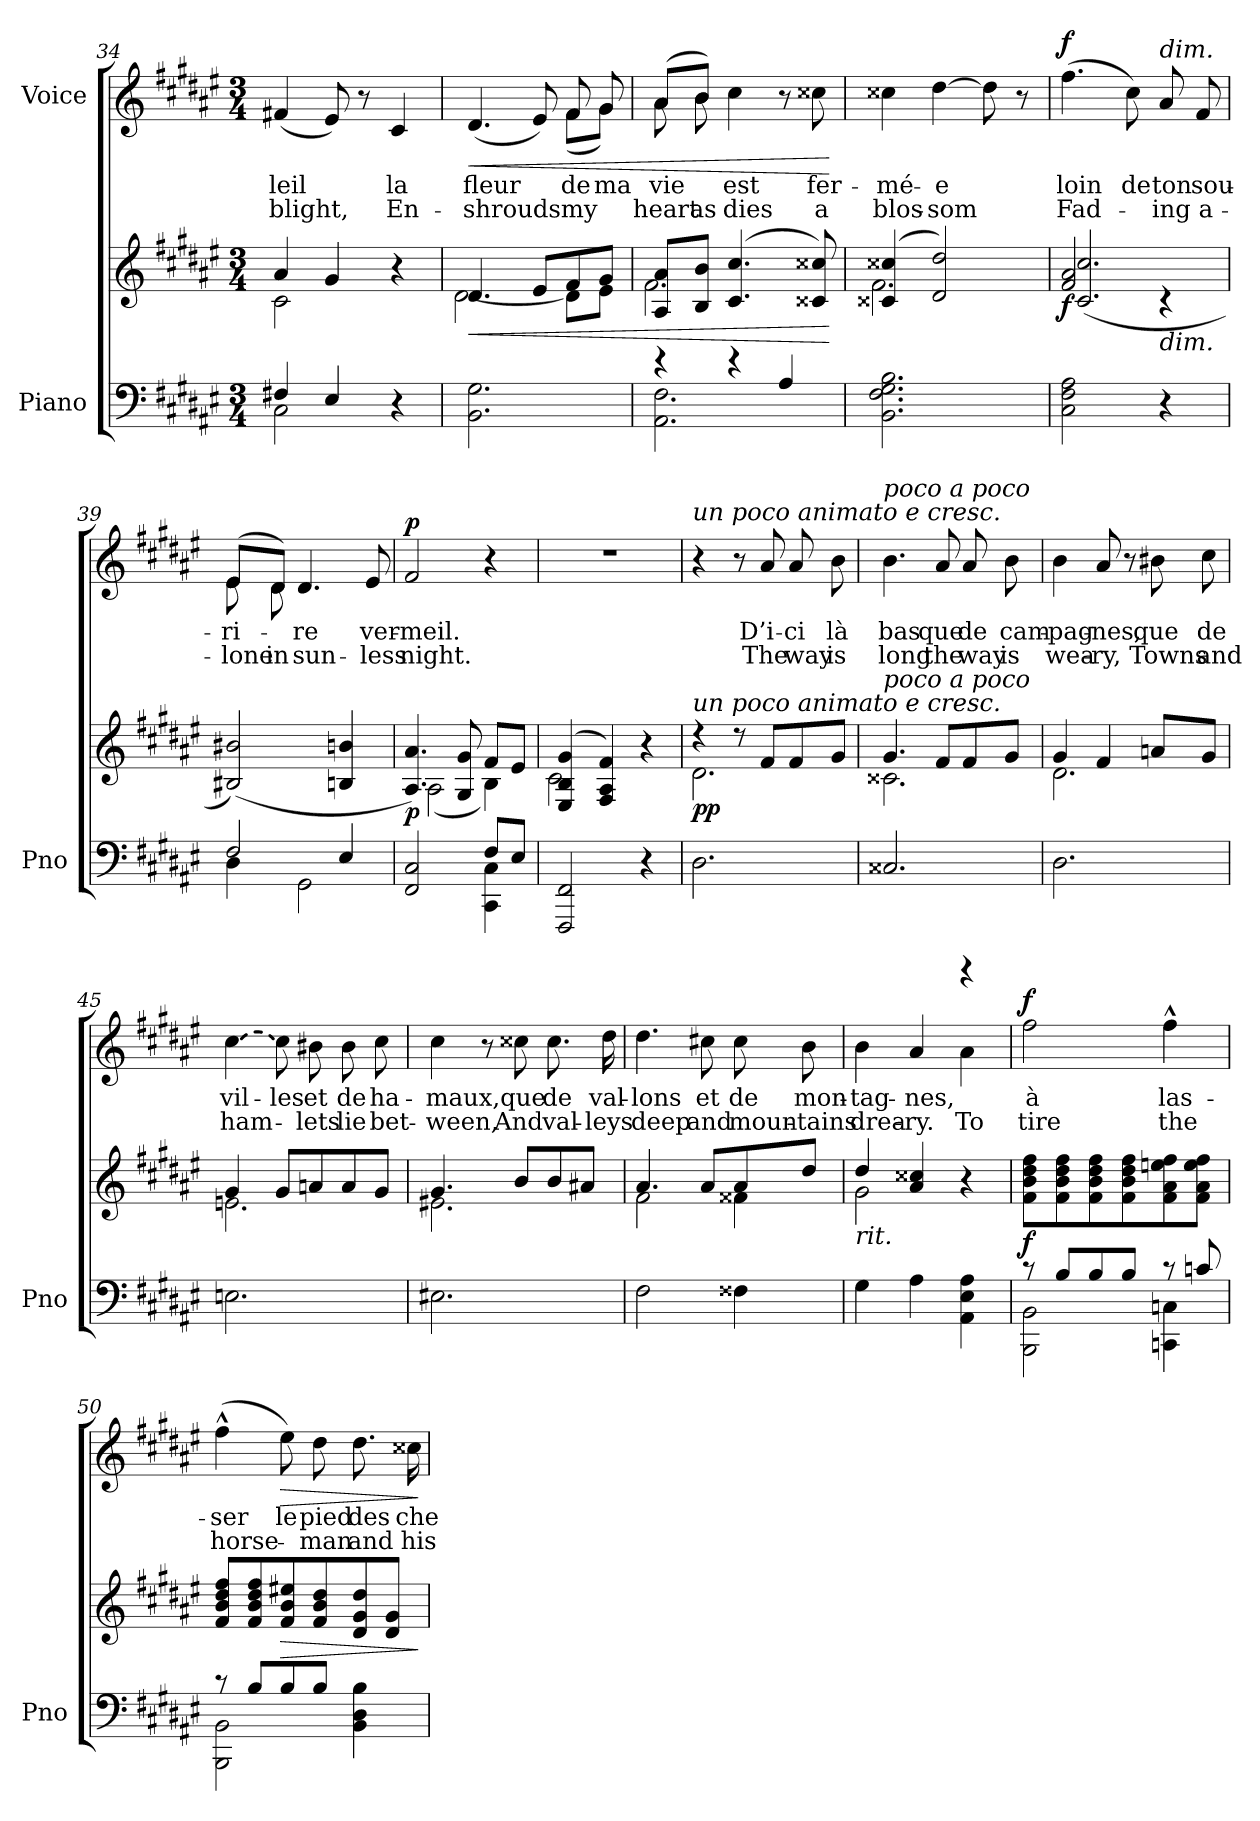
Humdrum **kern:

**kern	**kern	**dynam	**kern	**text	**text	**dynam
*part2	*part2	*part2	*part1	*part1	*part1	*part1
*staff3	*staff2	*staff2/3	*staff1	*staff1	*staff1	*staff1
*I"Piano	*	*	*I"Voice	*	*	*
*I'Pno	*	*	*	*	*	*
*clefF4	*clefG2	*	*clefG2	*	*	*
*k[f#c#g#d#a#e#]	*k[f#c#g#d#a#e#]	*	*k[f#c#g#d#a#e#]	*	*	*
*M3/4	*M3/4	*	*M3/4	*	*	*
=34	=34	=34	=34	=34	=34	=34
*^	*^	*	*	*	*	*
!	!	!	!	!	!	!LO:LY:b	!LO:LY:b	!
4F#X/	2C#\	4a#/	2c#\	.	(4f#X/	-leil	blight,	.
4E#/	.	4g#/	.	.	8e#/)	.	.	.
.	.	.	.	.	8r	.	.	.
!	!	!	!	!	!	!LO:LY:b	!LO:LY:b	!
4r	4ryy	4r	4ryy	.	4c#/	la	En-	.
=35	=35	=35	=35	=35	=35	=35	=35	=35
!	!	!	!	!LO:HP:b	!	!LO:LY:b	!LO:LY:b	!LO:HP:b
*v	*v	*	*	*	*^	*	*	*
2.BB\ 2.G#\	4.d#/	[2d#\	<	(4.d#/	2ryy	fleur	-shrouds	<
.	8e#/L	.	.	8e#/)	.	.	.	.
!	!	!	!	!	!	!LO:LY:b	!LO:LY:b	!
.	8f#/	8d#\L]	.	8f#/	(8f#\L	de	my	.
!	!	!	!	!	!	!LO:LY:b	!	!
.	8g#/J	8e#\J	.	8g#/	8g#\J)	ma	.	.
=36	=36	=36	=36	=36	=36	=36	=36	=36
*^	*	*	*	*	*	*	*	*
!	!	!	!	!	!	!	!LO:LY:b	!LO:LY:b	!
4r	2.AA#\ 2.F#\	8A#/ 8a#/L	2.f#\	.	(8a#/L	8a#\	vie	heart	.
!	!	!	!	!	!	!	!	!LO:LY:b	!
.	.	8B/ 8b/J	.	.	8b/J)	8b\	.	as	.
!	!	!	!	!	!	!	!LO:LY:b	!LO:LY:b	!
4r	.	(4.c#/ 4.cc#/	.	.	4cc#\	2ryy	est	dies	.
4A#/	.	.	.	.	8r	.	.	.	.
!	!	!	!	!	!	!	!LO:LY:b	!LO:LY:b	!
.	.	8c##X/ 8cc##X/)	.	.	8cc##X\	.	fer-	a	.
*v	*v	*	*	*	*v	*v	*	*	*
*	*v	*v	*	*	*	*	*
.	.	[	.	.	.	[
=37	=37	=37	=37	=37	=37	=37
*	*^	*	*	*	*	*
!	!	!	!	!	!LO:LY:b	!LO:LY:b	!
2.BB\ 2.F#\ 2.G#\ 2.B\	(<4c##X/ 4cc##X/	2.f#\	.	4cc##X\	-mé-	blos-	.
!	!	!	!	!	!LO:LY:b	!LO:LY:b	!
.	2d#/ 2dd#/)	.	.	[4dd#\	-e	-som	.
.	.	.	.	8dd#\]	.	.	.
.	.	.	.	8r	.	.	.
!!LO:LB:g=z
=38	=38	=38	=38	=38	=38	=38	=38
!	!	!	!LO:DY:b	!	!LO:LY:b	!LO:LY:b	!LO:DY:a
2C#\ 2F#\ 2A#\	2f#/ 2a#/	(2.c#/ 2.cc#/	f	(4.ff#\	loin	Fad-	f
!	!	!	!	!	!LO:LY:b	!	!
.	.	.	.	8cc#\)	de	.	.
!	!	!	!	!LO:TX:a:i:t=dim.	!	!	!
!	!LO:TX:b:i:t=dim.	!	!	!	!	!	!
!	!	!	!	!	!LO:LY:b	!LO:LY:b	!
4r	4rc	.	.	8a#/	ton	-ing	.
!	!	!	!	!	!LO:LY:b	!LO:LY:b	!
.	.	.	.	8f#/	sou-	a-	.
*	*v	*v	*	*	*	*	*
=39	=39	=39	=39	=39	=39	=39
*^	*	*	*	*	*	*
!	!	!	!	!	!LO:LY:b	!LO:LY:b	!
*	*	*	*	*^	*	*	*
2F#/	4D#\	(2B#X/ 2b#X/)	.	(8e#/L	8e#\	-ri-	-lone	.
!	!	!	!	!	!	!	!LO:LY:b	!
.	.	.	.	8d#/J)	8d#\	.	in	.
!	!	!	!	!	!	!LO:LY:b	!LO:LY:b	!
.	2GG#\	.	.	4.d#/	2ryy	-re	sun-	.
4E#/	.	4Bn/ 4bn/	.	.	.	.	.	.
!	!	!	!	!	!	!LO:LY:b	!LO:LY:b	!
.	.	.	.	8e#/	.	ver-	-less	.
*	*	*	*	*v	*v	*	*	*
=40	=40	=40	=40	=40	=40	=40	=40
*	*	*^	*	*	*	*	*
!	!	!	!	!LO:DY:b	!	!LO:LY:b	!LO:LY:b	!LO:DY:a
2FF#/ 2C#/	2ryy	(<4.A#/ 4.a#/)	(>2A#\	p	2f#/	-meil.	night.	p
.	.	8G#/ 8g#/	.	.	.	.	.	.
8F#/L	4CC#\ 4C#\	8f#/L	4B\)	.	4r	.	.	.
8E#/J)	.	8e#/J	.	.	.	.	.	.
*v	*v	*	*	*	*	*	*	*
=41	=41	=41	=41	=41	=41	=41	=41
2FFF#/ 2FF#/	(<4E#/ 4B/ 4g#/	2c#\	.	2.r	.	.	.
.	4F#/ 4A#/ 4f#/)	.	.	.	.	.	.
4r	4r	4ryy	.	.	.	.	.
=42	=42	=42	=42	=42	=42	=42	=42
!	!	!	!	!LO:TX:a:i:t=un poco animato e cresc.	!	!	!
!	!LO:TX:a:i:t=un poco animato e cresc.	!	!	!	!	!	!
!	!	!	!LO:DY:b	!	!	!	!
2.D#\	4r	2.d#\	pp	4r	.	.	.
.	8r	.	.	8r	.	.	.
!	!	!	!	!	!LO:LY:b	!LO:LY:b	!
.	8f#/L	.	.	8a#/	D’i-	The	.
!	!	!	!	!	!LO:LY:b	!LO:LY:b	!
.	8f#/	.	.	8a#/	-ci	way	.
!	!	!	!	!	!LO:LY:b	!LO:LY:b	!
.	8g#/J	.	.	8b\	là	is	.
!!LO:LB:g=z
=43	=43	=43	=43	=43	=43	=43	=43
!	!	!	!	!LO:TX:a:i:t=poco a poco	!	!	!
!	!LO:TX:a:i:t=poco a poco	!	!	!	!	!	!
!	!	!	!	!	!LO:LY:b	!LO:LY:b	!
2.C##X/	4.g#/	2.c##X\	.	4.b\	bas	long	.
!	!	!	!	!	!LO:LY:b	!LO:LY:b	!
.	8f#/L	.	.	8a#/	que	the	.
!	!	!	!	!	!LO:LY:b	!LO:LY:b	!
.	8f#/	.	.	8a#/	de	way	.
!	!	!	!	!	!LO:LY:b	!LO:LY:b	!
.	8g#/J	.	.	8b\	cam-	is	.
=44	=44	=44	=44	=44	=44	=44	=44
!	!	!	!	!	!LO:LY:b	!LO:LY:b	!
2.D#\	4g#/	2.d#\	.	4b\	-pag-	wea-	.
!	!	!	!	!	!LO:LY:b	!LO:LY:b	!
.	4f#/	.	.	8a#/	-nes,	-ry,	.
.	.	.	.	8r	.	.	.
!	!	!	!	!	!LO:LY:b	!LO:LY:b	!
.	8an/L	.	.	8b#X\	que	Towns	.
!	!	!	!	!	!LO:LY:b	!LO:LY:b	!
.	8g#/J	.	.	8cc#\	de	and	.
=45	=45	=45	=45	=45	=45	=45	=45
!	!	!	!	!LO:T:dash	!LO:LY:b	!LO:LY:b	!
2.En\	4g#/	2.en\	.	[4cc#\	vil-	ham-	.
!	!	!	!	!	!LO:LY:b	!	!
.	8g#/L	.	.	8cc#\]	-les	.	.
!	!	!	!	!	!LO:LY:b	!LO:LY:b	!
.	8an/	.	.	8b#X\	et	-lets	.
!	!	!	!	!	!LO:LY:b	!LO:LY:b	!
.	8a/	.	.	8b#\	de	lie	.
!	!	!	!	!	!LO:LY:b	!LO:LY:b	!
.	8g#/J	.	.	8cc#\	ha-	bet-	.
=46	=46	=46	=46	=46	=46	=46	=46
!	!	!	!	!	!LO:LY:b	!LO:LY:b	!
2.E#X\	4.g#/	2.e#X\	.	4cc#\	-maux,	-ween,	.
.	.	.	.	8r	.	.	.
!	!	!	!	!	!LO:LY:b	!LO:LY:b	!
.	8b/L	.	.	8cc##X\	que	And	.
!	!	!	!	!	!LO:LY:b	!LO:LY:b	!
.	8b/	.	.	8.cc##\	de	val-	.
.	8a#X/J	.	.	.	.	.	.
!	!	!	!	!	!LO:LY:b	!LO:LY:b	!
.	.	.	.	16dd#\	val-	-leys	.
!!LO:LB:g=z
=47	=47	=47	=47	=47	=47	=47	=47
!	!	!	!	!	!LO:LY:b	!LO:LY:b	!
2F#\	4.a#/	2f#\	.	4.dd#\	-lons	deep	.
!	!	!	!	!	!LO:LY:b	!LO:LY:b	!
.	8a#/L	.	.	8cc#X\	et	and	.
!	!	!	!	!	!LO:LY:b	!LO:LY:b	!
4F##X\	8a#/	4f##X\	.	8cc#\	de	moun-	.
!	!	!	!	!	!LO:LY:b	!LO:LY:b	!
.	8dd#/J	.	.	8b\	mon-	-tains	.
=48	=48	=48	=48	=48	=48	=48	=48
!	!	!	!	!LO:TX:a:i:t=rit.	!	!	!
!	!LO:TX:b:i:t=rit.	!	!	!	!	!	!
!	!	!	!	!	!LO:LY:b	!LO:LY:b	!
*	*	*	*	*^	*	*	*
4G#\	4dd#/	2g#\	.	4b\	2ryy	-tag-	drea-	.
!	!	!	!	!	!	!LO:LY:b	!LO:LY:b	!
4A#\	4a#/ 4cc##X/	.	.	4a#/	.	-nes,	-ry.	.
!	!	!	!	!	!	!	!LO:LY:b	!
4AA#\ 4E#\ 4A#\	4r	4ryy	.	4a#\	4rbbb	.	To	.
=49	=49	=49	=49	=49	=49	=49	=49	=49
*^	*	*	*	*	*	*	*	*
!	!	!	!	!	!LO:TX:a:B:t=Tempo I	!	!	!	!
!	!	!	!	!	!LO:TX:a:i:t=e largamente	!	!	!	!
!	!	!	!	!LO:DY:b	!	!	!LO:LY:b	!LO:LY:b	!LO:DY:a
*	*	*v	*v	*	*	*	*	*	*
*	*	*	*	*v	*v	*	*	*
8r	2BBB\ 2BB\	8f#\ 8b\ 8dd#\ 8ff#\L	f	2ff#\	à	tire	f
8B/L	.	8f#\ 8b\ 8dd#\ 8ff#\	.	.	.	.	.
8B/	.	8f#\ 8b\ 8dd#\ 8ff#\	.	.	.	.	.
8B/J	.	8f#\ 8b\ 8dd#\ 8ff#\	.	.	.	.	.
!	!	!	!	!	!LO:LY:b	!LO:LY:b	!
8r	4CCn\ 4Cn\	8f#\ 8a#\ 8een\ 8ff#\	.	4ff#^^\	las-	the	.
8cn/	.	8f#\ 8a#\ 8ee\ 8ff#\J	.	.	.	.	.
=50	=50	=50	=50	=50	=50	=50	=50
!	!	!	!	!	!LO:LY:b	!LO:LY:b	!
8r	2BBB\ 2BB\	8f#/ 8b/ 8dd#/ 8ff#/L	.	(4ff#^^\	-ser	horse-	.
8B/L	.	8f#/ 8b/ 8dd#/ 8ff#/	.	.	.	.	.
!	!	!	!LO:HP:b	!	!LO:LY:b	!	!LO:HP:b
8B/	.	8f#/ 8b/ 8ee#X/	>	8ee#\)	le	.	>
!	!	!	!	!	!LO:LY:b	!LO:LY:b	!
8B/J	.	8f#/ 8b/ 8dd#/	.	8dd#\	pied	-man	.
!	!	!	!	!	!LO:LY:b	!LO:LY:b	!
4BB\ 4D#\ 4B\	4ryy	8d#/ 8g#/ 8dd#/	.	8.dd#\	des	and	.
.	.	8d#/ 8g#/J	.	.	.	.	.
!	!	!	!	!	!LO:LY:b	!LO:LY:b	!
.	.	.	.	16cc##X\	che-	his	.
*v	*v	*	*	*	*	*	*
.	.	]	.	.	.	]
=	=	=	=	=	=	=
*-	*-	*-	*-	*-	*-	*-
